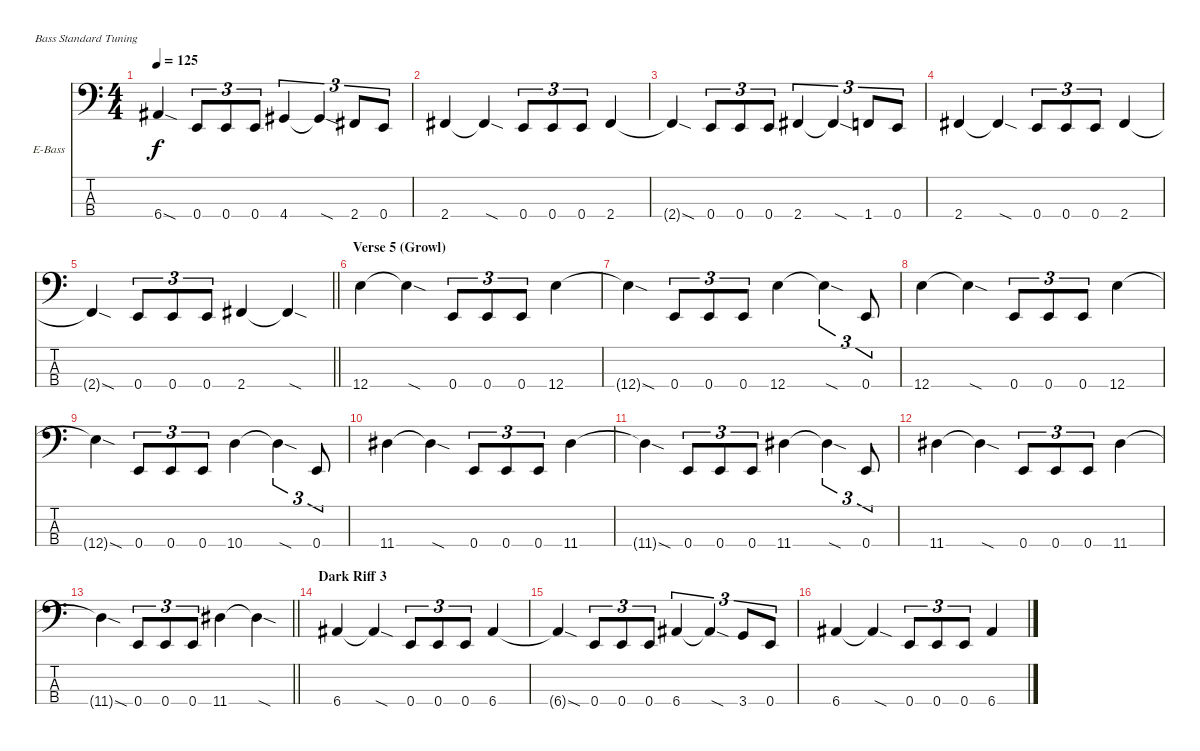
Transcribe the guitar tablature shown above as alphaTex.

\bracketExtendMode nobrackets
\firstSystemTrackNameOrientation horizontal
\otherSystemsTrackNameOrientation horizontal
\track ("Martin Mendez" "E-Bass") {instrument electricbasspick}
\staff {score tabs}
\tuning (G2 D2 A1 E1)
\ts (4 4)
\tempo 125
\clef f4
\ks c
6.4{sod t}.4{dy f} 0.4.8{tu (3 2)} 0.4.8{tu (3 2)} 0.4.8{tu (3 2)} 4.4.4{tu (3 2)} 4.4{sod t}.4{tu (3 2)} 2.4.8{tu (3 2)} 0.4.8{tu (3 2)} |
2.4.4 2.4{sod t}.4 0.4.8{tu (3 2)} 0.4.8{tu (3 2)} 0.4.8{tu (3 2)} 2.4.4 |
2.4{sod t}.4 0.4.8{tu (3 2)} 0.4.8{tu (3 2)} 0.4.8{tu (3 2)} 2.4.4{tu (3 2)} 2.4{sod t}.4{tu (3 2)} 1.4.8{tu (3 2)} 0.4.8{tu (3 2)} |
2.4.4 2.4{sod t}.4 0.4.8{tu (3 2)} 0.4.8{tu (3 2)} 0.4.8{tu (3 2)} 2.4.4 |
\barLineRight lightlight
2.4{sod t}.4 0.4.8{tu (3 2)} 0.4.8{tu (3 2)} 0.4.8{tu (3 2)} 2.4.4 2.4{sod t}.4 |
\section ("" "Verse 5 (Growl)")
12.4.4 12.4{sod t}.4 0.4.8{tu (3 2)} 0.4.8{tu (3 2)} 0.4.8{tu (3 2)} 12.4.4 |
12.4{sod t}.4 0.4.8{tu (3 2)} 0.4.8{tu (3 2)} 0.4.8{tu (3 2)} 12.4.4 12.4{sod t}.4{tu (3 2)} 0.4.8{tu (3 2)} |
12.4.4 12.4{sod t}.4 0.4.8{tu (3 2)} 0.4.8{tu (3 2)} 0.4.8{tu (3 2)} 12.4.4 |
12.4{sod t}.4 0.4.8{tu (3 2)} 0.4.8{tu (3 2)} 0.4.8{tu (3 2)} 10.4.4 10.4{sod t}.4{tu (3 2)} 0.4.8{tu (3 2)} |
11.4.4 11.4{sod t}.4 0.4.8{tu (3 2)} 0.4.8{tu (3 2)} 0.4.8{tu (3 2)} 11.4.4 |
11.4{sod t}.4 0.4.8{tu (3 2)} 0.4.8{tu (3 2)} 0.4.8{tu (3 2)} 11.4.4 11.4{sod t}.4{tu (3 2)} 0.4.8{tu (3 2)} |
11.4.4 11.4{sod t}.4 0.4.8{tu (3 2)} 0.4.8{tu (3 2)} 0.4.8{tu (3 2)} 11.4.4 |
\barLineRight lightlight
11.4{sod t}.4 0.4.8{tu (3 2)} 0.4.8{tu (3 2)} 0.4.8{tu (3 2)} 11.4.4 11.4{sod t}.4 |
\section ("" "Dark Riff 3")
6.4.4 6.4{sod t}.4 0.4.8{tu (3 2)} 0.4.8{tu (3 2)} 0.4.8{tu (3 2)} 6.4.4 |
6.4{sod t}.4 0.4.8{tu (3 2)} 0.4.8{tu (3 2)} 0.4.8{tu (3 2)} 6.4.4{tu (3 2)} 6.4{sod t}.4{tu (3 2)} 3.4.8{tu (3 2)} 0.4.8{tu (3 2)} |
6.4.4 6.4{sod t}.4 0.4.8{tu (3 2)} 0.4.8{tu (3 2)} 0.4.8{tu (3 2)} 6.4.4
